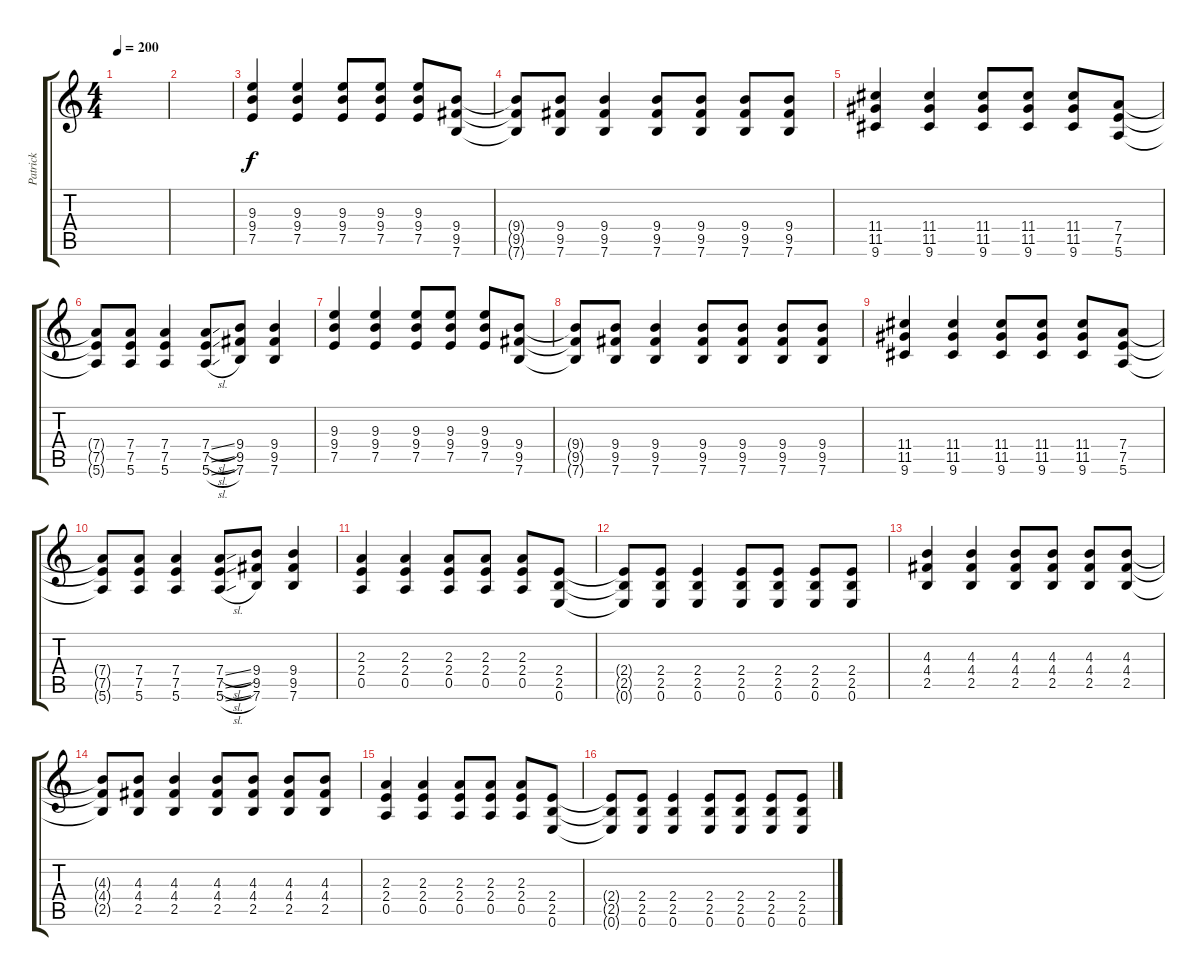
\track ("Patrick" "Patrick") {instrument distortionguitar}
\staff {score tabs}
\tuning (E4 B3 G3 D3 A2 E2) {hide}
\ts (4 4)
\tempo 200
\clef g2
\ks c
|
|
(9.3 9.4 7.5).4 (9.3 9.4 7.5).4 (9.3 9.4 7.5).8 (9.3 9.4 7.5).8 (9.3 9.4 7.5).8 (9.4 9.5 7.6).8 |
(9.4{t} 9.5{t} 7.6{t}).8 (9.4 9.5 7.6).8 (9.4 9.5 7.6).4 (9.4 9.5 7.6).8 (9.4 9.5 7.6).8 (9.4 9.5 7.6).8 (9.4 9.5 7.6).8 |
(11.4 11.5 9.6).4 (11.4 11.5 9.6).4 (11.4 11.5 9.6).8 (11.4 11.5 9.6).8 (11.4 11.5 9.6).8 (7.4 7.5 5.6).8 |
(7.4{t} 7.5{t} 5.6{t}).8 (7.4 7.5 5.6).8 (7.4 7.5 5.6).4 (7.4{sl} 7.5{sl} 5.6{sl}).8 (9.4 9.5 7.6).8 (9.4 9.5 7.6).4 |
(9.3 9.4 7.5).4 (9.3 9.4 7.5).4 (9.3 9.4 7.5).8 (9.3 9.4 7.5).8 (9.3 9.4 7.5).8 (9.4 9.5 7.6).8 |
(9.4{t} 9.5{t} 7.6{t}).8 (9.4 9.5 7.6).8 (9.4 9.5 7.6).4 (9.4 9.5 7.6).8 (9.4 9.5 7.6).8 (9.4 9.5 7.6).8 (9.4 9.5 7.6).8 |
(11.4 11.5 9.6).4 (11.4 11.5 9.6).4 (11.4 11.5 9.6).8 (11.4 11.5 9.6).8 (11.4 11.5 9.6).8 (7.4 7.5 5.6).8 |
(7.4{t} 7.5{t} 5.6{t}).8 (7.4 7.5 5.6).8 (7.4 7.5 5.6).4 (7.4{sl} 7.5{sl} 5.6{sl}).8 (9.4 9.5 7.6).8 (9.4 9.5 7.6).4 |
(2.3 2.4 0.5).4 (2.3 2.4 0.5).4 (2.3 2.4 0.5).8 (2.3 2.4 0.5).8 (2.3 2.4 0.5).8 (2.4 2.5 0.6).8 |
(2.4{t} 2.5{t} 0.6{t}).8 (2.4 2.5 0.6).8 (2.4 2.5 0.6).4 (2.4 2.5 0.6).8 (2.4 2.5 0.6).8 (2.4 2.5 0.6).8 (2.4 2.5 0.6).8 |
(4.3 4.4 2.5).4 (4.3 4.4 2.5).4 (4.3 4.4 2.5).8 (4.3 4.4 2.5).8 (4.3 4.4 2.5).8 (4.3 4.4 2.5).8 |
(4.3{t} 4.4{t} 2.5{t}).8 (4.3 4.4 2.5).8 (4.3 4.4 2.5).4 (4.3 4.4 2.5).8 (4.3 4.4 2.5).8 (4.3 4.4 2.5).8 (4.3 4.4 2.5).8 |
(2.3 2.4 0.5).4 (2.3 2.4 0.5).4 (2.3 2.4 0.5).8 (2.3 2.4 0.5).8 (2.3 2.4 0.5).8 (2.4 2.5 0.6).8 |
(2.4{t} 2.5{t} 0.6{t}).8 (2.4 2.5 0.6).8 (2.4 2.5 0.6).4 (2.4 2.5 0.6).8 (2.4 2.5 0.6).8 (2.4 2.5 0.6).8 (2.4 2.5 0.6).8
